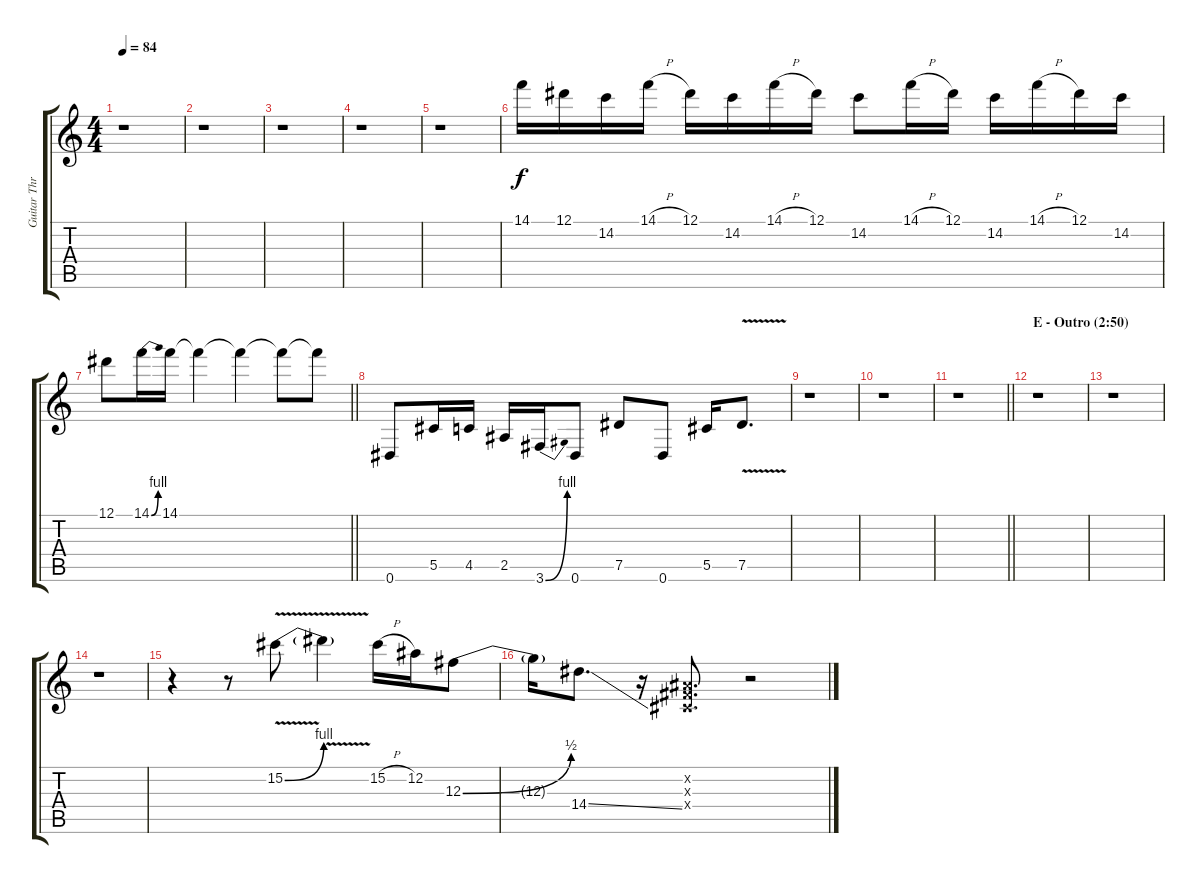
\track ("Guitar Three" "Guitar Thr") {instrument distortionguitar}
\staff {score tabs}
\tuning (Eb4 Bb3 Gb3 Db3 Ab2 Eb2) {hide}
\ts (4 4)
\tempo 84
\clef g2
\ks c
r.1{dy f} |
r.1 |
r.1 |
r.1 |
r.1 |
14.1.16 12.1.16 14.2.16 14.1{h}.16 12.1.16 14.2.16 14.1{h}.16 12.1.16 14.2.8 14.1{h}.16 12.1.16 14.2.16 14.1{h}.16 12.1.16 14.2.16 |
\barLineRight lightlight
12.1.8 14.1{be (bend 0 0 60 4)}.16 14.1.16 14.1{t}.4 14.1{t}.4 14.1{t}.8 14.1{t}.8 |
0.6.8 5.5.16 4.5.16 2.5.16 3.6{be (bend 0 0 60 4)}.16 0.6.8 7.5.8 0.6.8 5.5.16 7.5{v}.8{d} |
r.1 |
r.1 |
\barLineRight lightlight
r.1 |
\section ("" "E - Outro (2:50)")
r.1 |
r.1 |
r.1 |
r.4 r.8 15.2{be (bend 0 0 60 4) v}.8 15.2{v t}.4 15.2{h}.16 12.2.16 12.3{be (bend 0 0 60 2)}.8 |
12.3{t}.16 14.4{ss}.8{d} r.16 (0.2{x} 0.3{x} 0.4{x}).8{d} r.2
